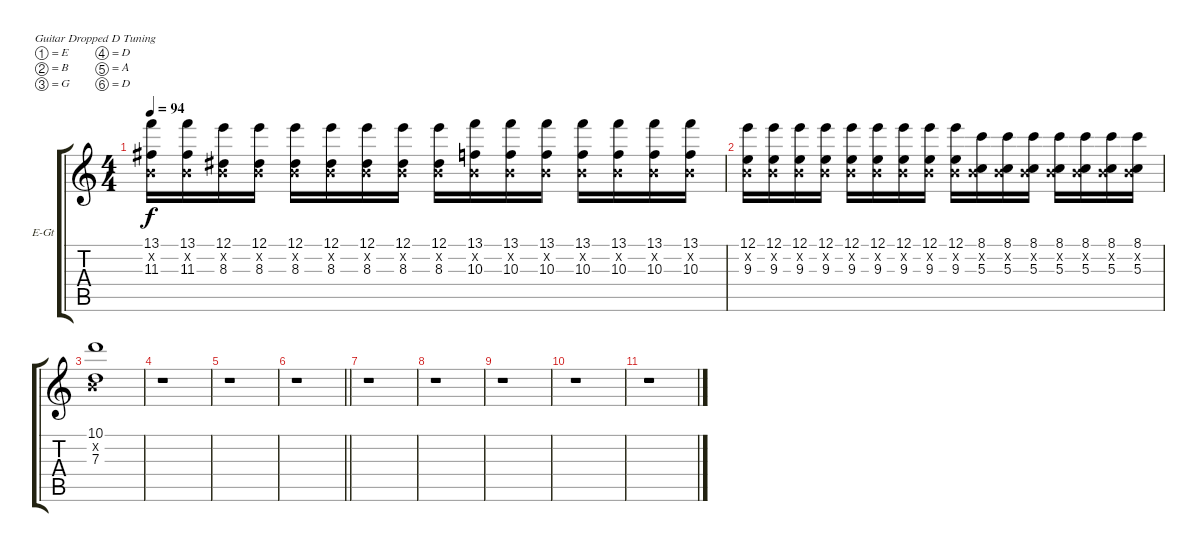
\bracketExtendMode groupsimilarinstruments
\firstSystemTrackNameOrientation horizontal
\otherSystemsTrackNameOrientation horizontal
\track ("Guitar 3" "E-Gt") {instrument distortionguitar}
\staff {score tabs}
\tuning (E4 B3 G3 D3 A2 D2)
\ts (4 4)
\tempo 94
\clef g2
\ks c
(13.1 0.2{x} 11.3).16{dy f} (13.1 0.2{x} 11.3).16 (12.1 0.2{x} 8.3).16 (12.1 0.2{x} 8.3).16 (12.1 0.2{x} 8.3).16 (12.1 0.2{x} 8.3).16 (12.1 0.2{x} 8.3).16 (12.1 0.2{x} 8.3).16 (12.1 0.2{x} 8.3).16 (13.1 0.2{x} 10.3).16 (13.1 0.2{x} 10.3).16 (13.1 0.2{x} 10.3).16 (13.1 0.2{x} 10.3).16 (13.1 0.2{x} 10.3).16 (13.1 0.2{x} 10.3).16 (13.1 0.2{x} 10.3).16 |
(12.1 0.2{x} 9.3).16 (12.1 0.2{x} 9.3).16 (12.1 0.2{x} 9.3).16 (12.1 0.2{x} 9.3).16 (12.1 0.2{x} 9.3).16 (12.1 0.2{x} 9.3).16 (12.1 0.2{x} 9.3).16 (12.1 0.2{x} 9.3).16 (12.1 0.2{x} 9.3).16 (8.1 0.2{x} 5.3).16 (8.1 0.2{x} 5.3).16 (8.1 0.2{x} 5.3).16 (8.1 0.2{x} 5.3).16 (8.1 0.2{x} 5.3).16 (8.1 0.2{x} 5.3).16 (8.1 0.2{x} 5.3).16 |
(10.1 0.2{x} 7.3).1 |
r.1 |
r.1 |
\barLineRight lightlight
r.1 |
r.1 |
r.1 |
r.1 |
r.1 |
r.1
